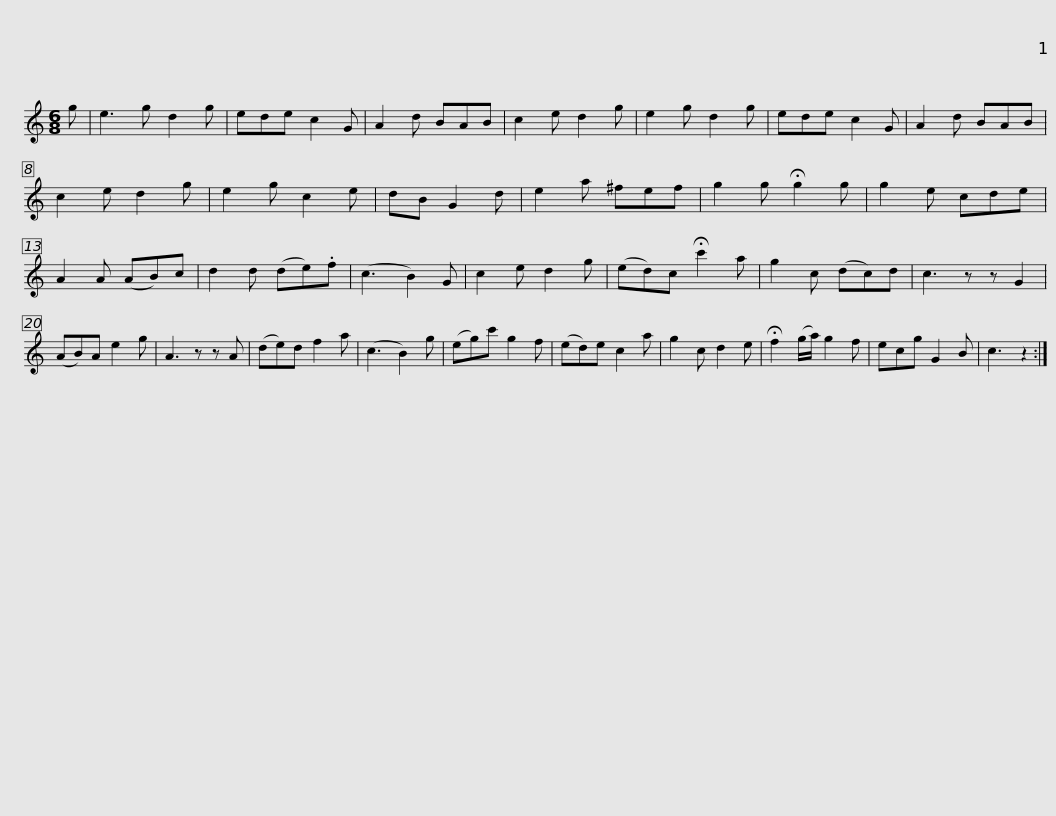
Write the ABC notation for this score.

X:1
L:1/8
M:6/8
I:linebreak $
K:C
V:1 treble
V:1
 g | e3 g d2 g | ede c2 G | A2 d BAB | c2 e d2 g | %5
 e2 g d2 g | ede c2 G | A2 d BAB | c2 e d2 g | e2 g c2 e |$ %10
 dB G2 d | e2 a ^fef | g2 g !fermata!g2 g | g2 e cde | A2 A (AB)c | %15
 d2 d (de).f | (c3 B2) G | c2 e d2 g | (ed)c !fermata!c'2 a |$ g2 c (dc)d | %20
 c3 z z G2 | (AB)A e2 g | A3 z z A | (de)d f2 a | (c3 B2) g | %25
 (eg)c' g2 f | (ed)e c2 a | g2 c d2 e |$ !fermata!f2 (g/a/) g2 f | ecg G2 B | %30
 c3 z2 :| %31
